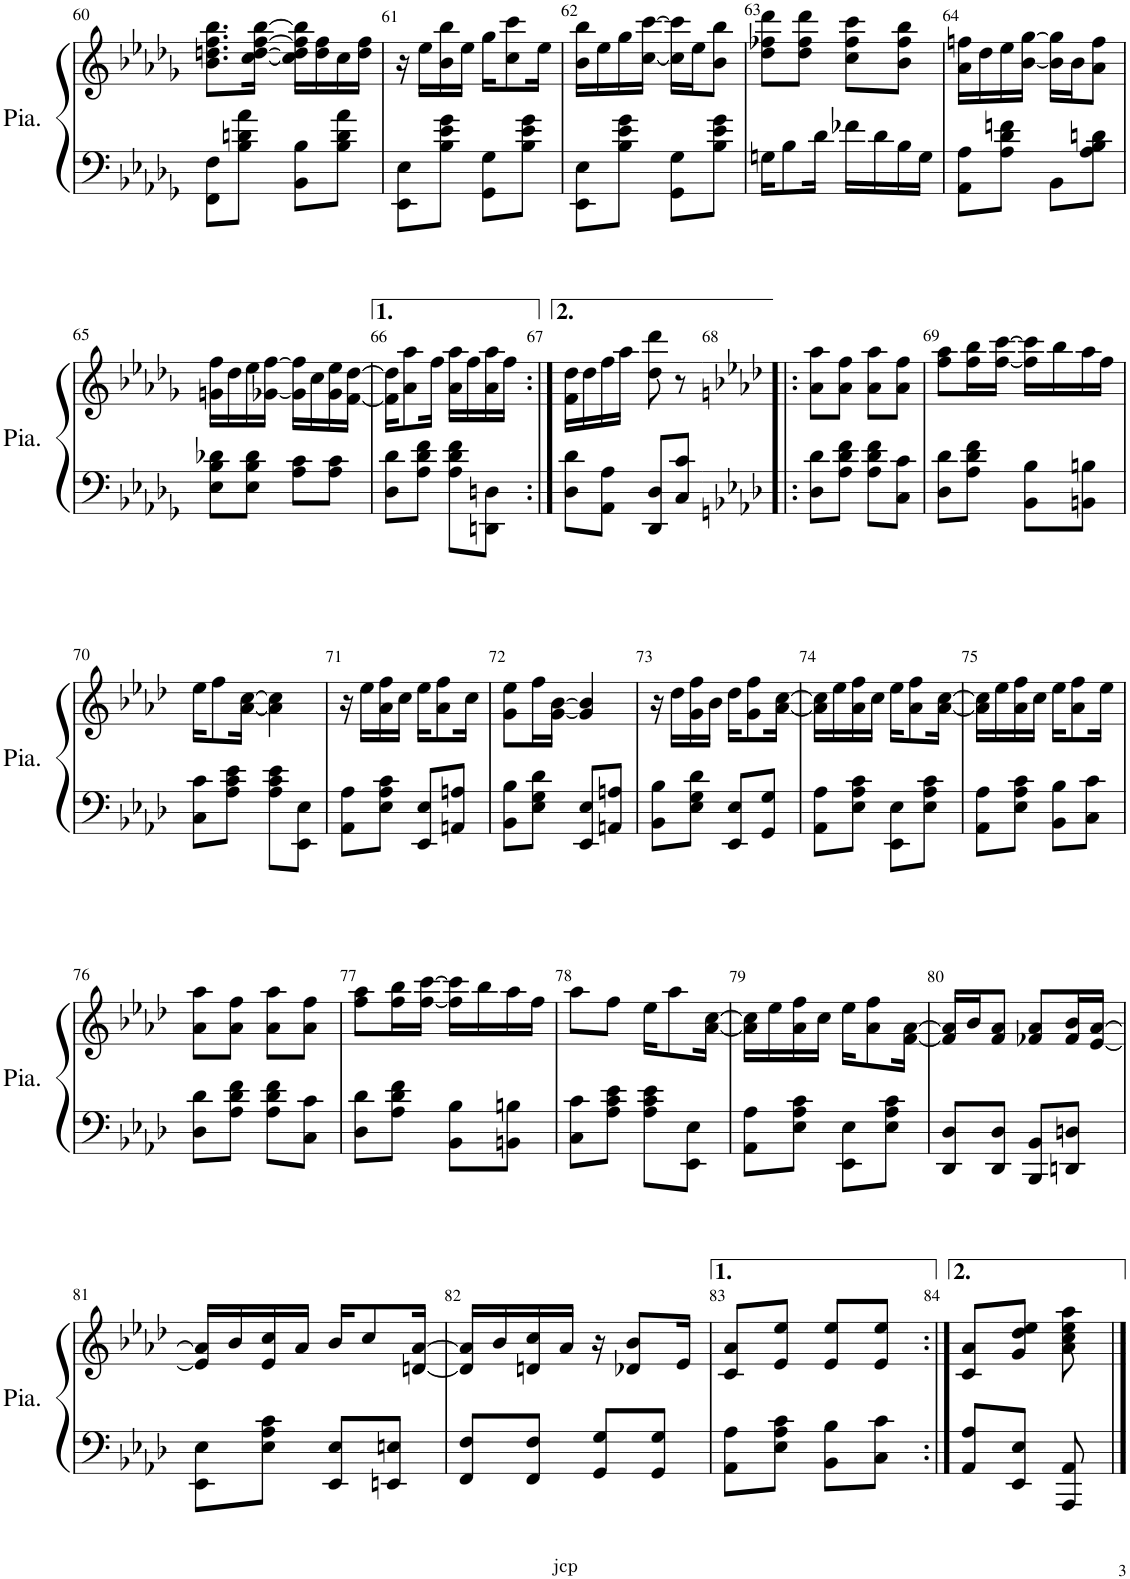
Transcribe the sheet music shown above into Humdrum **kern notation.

**kern	**kern
*part1	*part1
*staff2	*staff1
*I"Piano	*
*I'Pia.	*
!!LO:PB:g=z
*clefF4	*clefG2
*k[b-e-a-d-g-]	*k[b-e-a-d-g-]
*M2/4	*M2/4
=60	=60
8FF\ 8F\L	8.b-\ 8.ddn\ 8.ff\ 8.bb-\L
8B-\ 8dn\ 8a-\J	.
.	[16cc\ [16dd\ [16ff\ [16bb-\Jk
8BB-\ 8B-\L	16cc\] 16dd\] 16ff\] 16bb-\]LL
.	16dd\ 16ff\
8B-\ 8d\ 8a-\J	16cc\
.	16dd\ 16ff\JJ
=61	=61
8EE-\ 8E-\L	16r
.	16ee-\LL
8B-\ 8e-\ 8g-\J	16b-\ 16bb-\
.	16ee-\JJ
8GG-\ 8G-\L	16gg-\KL
.	8cc\ 8ccc\
8B-\ 8e-\ 8g-\J	.
.	16ee-\Jk
=62	=62
8EE-\ 8E-\L	16b-\ 16bb-\LL
.	16ee-\
8B-\ 8e-\ 8g-\J	16gg-\
.	[16cc\ [16ccc\JJ
8GG-\ 8G-\L	16cc\] 16ccc\]LL
.	16ee-\J
8B-\ 8e-\ 8g-\J	8b-\ 8bb-\J
=63	=63
16Gn\KL	8dd-\ 8ff-X\ 8ddd-\L
8B-\	.
.	8dd-\ 8ff-\ 8ddd-\J
16d-\Jk	.
16f-X\LL	8cc\ 8ff-\ 8ccc\L
16d-\	.
16B-\	8b-\ 8ff-\ 8bb-\J
16G\JJ	.
=64	=64
8AA-\ 8A-\L	16a-\ 16ffn\LL
.	16dd-\
8A-\ 8d-\ 8fn\J	16ee-\
.	[16b-\ [16gg-\JJ
8BB-\L	16b-\] 16gg-\]LL
.	16b-\J
8A-\ 8B-\ 8dn\J	8a-\ 8ff\J
!!LO:LB:g=z
=65	=65
8E-\ 8B-\ 8d-X\L	16gn\ 16ff\LL
.	16dd-\
8E-\ 8B-\ 8d-\J	16ee-\
.	[16g-X\ [16ff\JJ
8A-\ 8c\L	16g-\] 16ff\]LL
.	16cc\
8A-\ 8c\J	16g-\ 16ee-\
.	[16f\ [16dd-\JJ
=66	=66
8D-\ 8d-\L	16f\] 16dd-\]KL
.	8a-\ 8aa-\
8A-\ 8d-\ 8f\J	.
.	16ff\Jk
8A-\ 8d-\ 8f\L	16a-\ 16aa-\LL
.	16ff\
8DDn\ 8Dn\J	16a-\ 16aa-\
.	16ff\JJ
=67:|!	=67:|!
8D-\ 8d-\L	16f\ 16dd-\LL
.	16dd-\
8AA-\ 8A-\J	16ff\
.	16aa-\JJ
8DD-/ 8D-/L	8dd-\ 8ddd-\
8C/ 8c/J	8r
=68!|:	=68!|:
*k[b-e-a-d-]	*k[b-e-a-d-]
8D-\ 8d-\L	8a-\ 8aa-\L
8A-\ 8d-\ 8f\J	8a-\ 8ff\J
8A-\ 8d-\ 8f\L	8a-\ 8aa-\L
8C\ 8c\J	8a-\ 8ff\J
=69	=69
8D-\ 8d-\L	8ff\ 8aa-\L
8A-\ 8d-\ 8f\J	16ff\ 16bb-\L
.	[16ff\ [16ccc\JJ
8BB-\ 8B-\L	16ff\] 16ccc\]LL
.	16bb-\
8BBn\ 8Bn\J	16aa-\
.	16ff\JJ
!!LO:LB:g=z
=70	=70
8C\ 8c\L	16ee-\KL
.	8ff\
8A-\ 8c\ 8e-\J	.
.	[16a-\ [16cc\Jk
8A-\ 8c\ 8e-\L	4a-\] 4cc\]
8EE-\ 8E-\J	.
=71	=71
8AA-\ 8A-\L	16r
.	16ee-\LL
8E-\ 8A-\ 8c\J	16a-\ 16ff\
.	16cc\JJ
8EE-/ 8E-/L	16ee-\KL
.	8a-\ 8ff\
8AAn/ 8An/J	.
.	16cc\Jk
=72	=72
8BB-\ 8B-\L	8g\ 8ee-\L
8E-\ 8G\ 8d-\J	16ff\L
.	[16g\ [16b-\JJ
8EE-/ 8E-/L	4g/] 4b-/]
8AAn/ 8An/J	.
=73	=73
8BB-\ 8B-\L	16r
.	16dd-\LL
8E-\ 8G\ 8d-\J	16g\ 16ff\
.	16b-\JJ
8EE-/ 8E-/L	16dd-\KL
.	8g\ 8ff\
8GG/ 8G/J	.
.	[16a-\ [16cc\Jk
=74	=74
8AA-\ 8A-\L	16a-\] 16cc\]LL
.	16ee-\
8E-\ 8A-\ 8c\J	16a-\ 16ff\
.	16cc\JJ
8EE-\ 8E-\L	16ee-\KL
.	8a-\ 8ff\
8E-\ 8A-\ 8c\J	.
.	[16a-\ [16cc\Jk
=75	=75
8AA-\ 8A-\L	16a-\] 16cc\]LL
.	16ee-\
8E-\ 8A-\ 8c\J	16a-\ 16ff\
.	16cc\JJ
8BB-\ 8B-\L	16ee-\KL
.	8a-\ 8ff\
8C\ 8c\J	.
.	16ee-\Jk
!!LO:LB:g=z
=76	=76
8D-\ 8d-\L	8a-\ 8aa-\L
8A-\ 8d-\ 8f\J	8a-\ 8ff\J
8A-\ 8d-\ 8f\L	8a-\ 8aa-\L
8C\ 8c\J	8a-\ 8ff\J
=77	=77
8D-\ 8d-\L	8ff\ 8aa-\L
8A-\ 8d-\ 8f\J	16ff\ 16bb-\L
.	[16ff\ [16ccc\JJ
8BB-\ 8B-\L	16ff\] 16ccc\]LL
.	16bb-\
8BBn\ 8Bn\J	16aa-\
.	16ff\JJ
=78	=78
8C\ 8c\L	8aa-\L
8A-\ 8c\ 8e-\J	8ff\J
8A-\ 8c\ 8e-\L	16ee-\KL
.	8aa-\
8EE-\ 8E-\J	.
.	[16a-\ [16cc\Jk
=79	=79
8AA-\ 8A-\L	16a-\] 16cc\]LL
.	16ee-\
8E-\ 8A-\ 8c\J	16a-\ 16ff\
.	16cc\JJ
8EE-\ 8E-\L	16ee-\KL
.	8a-\ 8ff\
8E-\ 8A-\ 8c\J	.
.	[16f\ [16a-\Jk
=80	=80
8DD-/ 8D-/L	16f/] 16a-/]LL
.	16b-/J
8DD-/ 8D-/J	8f/ 8a-/J
8BBB-/ 8BB-/L	8f-X/ 8a-/L
8DDn/ 8Dn/J	16f-/ 16b-/L
.	[16e-/ [16a-/JJ
!!LO:LB:g=z
=81	=81
8EE-\ 8E-\L	16e-/] 16a-/]LL
.	16b-/
8E-\ 8A-\ 8c\J	16e-/ 16cc/
.	16a-/JJ
8EE-/ 8E-/L	16b-/KL
.	8cc/
8EEn/ 8En/J	.
.	[16dn/ [16a-/Jk
=82	=82
8FF/ 8F/L	16d/] 16a-/]LL
.	16b-/
8FF/ 8F/J	16dn/ 16cc/
.	16a-/JJ
8GG/ 8G/L	16r
.	8d-X/ 8b-/L
8GG/ 8G/J	.
.	16e-/Jk
=83	=83
8AA-\ 8A-\L	8c/ 8a-/L
8E-\ 8A-\ 8c\J	8e-/ 8ee-/J
8BB-\ 8B-\L	8e-/ 8ee-/L
8C\ 8c\J	8e-/ 8ee-/J
=84:|!	=84:|!
8AA-/ 8A-/L	8c/ 8a-/L
8EE-/ 8E-/J	8g/ 8dd-/ 8ee-/J
8AAA-/ 8AA-/	8a-\ 8cc\ 8ee-\ 8aa-\
==	==
*-	*-
